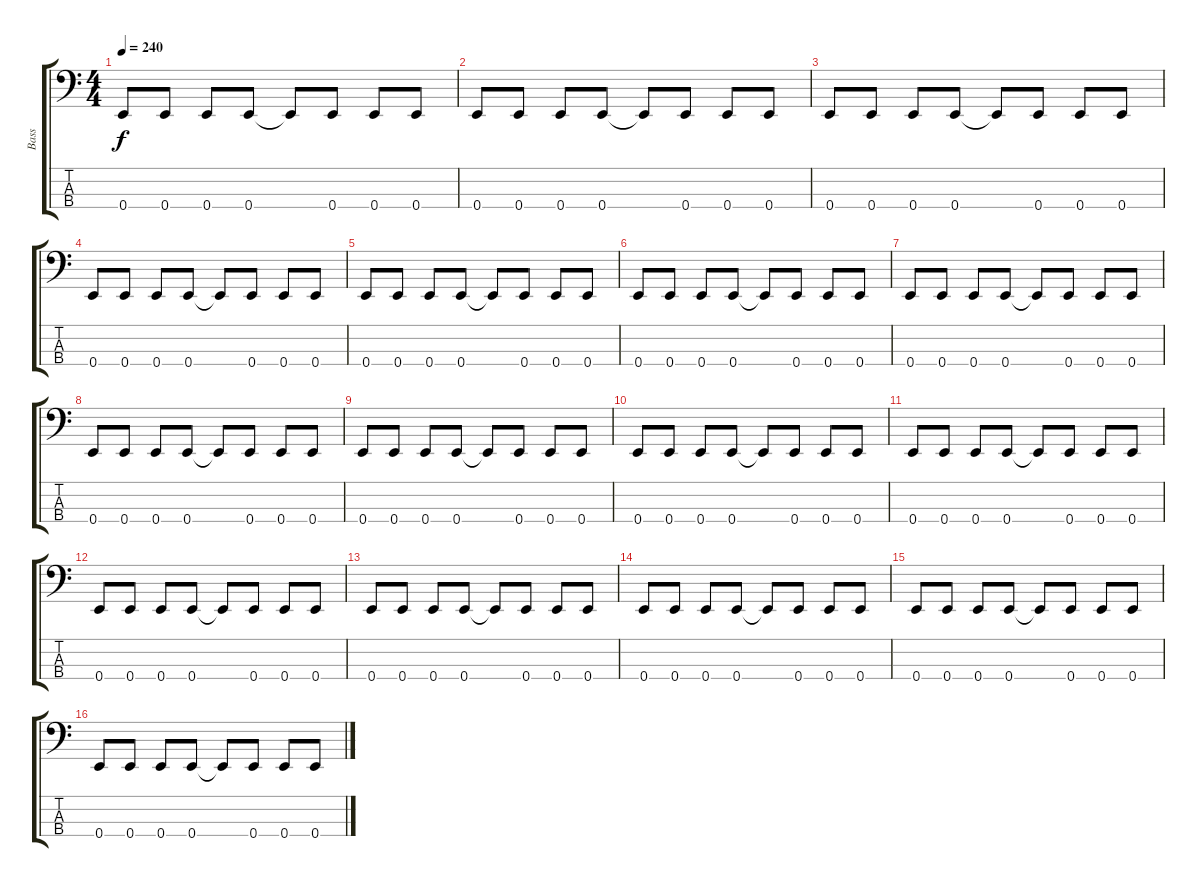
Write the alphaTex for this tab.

\track ("Bass" "Bass") {instrument electricbassfinger}
\staff {score tabs}
\tuning (G2 D2 A1 E1) {hide}
\ts (4 4)
\tempo 240
\clef f4
\ks c
0.4.8{dy f} 0.4.8 0.4.8 0.4.8 0.4{t}.8 0.4.8 0.4.8 0.4.8 |
0.4.8 0.4.8 0.4.8 0.4.8 0.4{t}.8 0.4.8 0.4.8 0.4.8 |
0.4.8 0.4.8 0.4.8 0.4.8 0.4{t}.8 0.4.8 0.4.8 0.4.8 |
0.4.8 0.4.8 0.4.8 0.4.8 0.4{t}.8 0.4.8 0.4.8 0.4.8 |
0.4.8 0.4.8 0.4.8 0.4.8 0.4{t}.8 0.4.8 0.4.8 0.4.8 |
0.4.8 0.4.8 0.4.8 0.4.8 0.4{t}.8 0.4.8 0.4.8 0.4.8 |
0.4.8 0.4.8 0.4.8 0.4.8 0.4{t}.8 0.4.8 0.4.8 0.4.8 |
0.4.8 0.4.8 0.4.8 0.4.8 0.4{t}.8 0.4.8 0.4.8 0.4.8 |
0.4.8 0.4.8 0.4.8 0.4.8 0.4{t}.8 0.4.8 0.4.8 0.4.8 |
0.4.8 0.4.8 0.4.8 0.4.8 0.4{t}.8 0.4.8 0.4.8 0.4.8 |
0.4.8 0.4.8 0.4.8 0.4.8 0.4{t}.8 0.4.8 0.4.8 0.4.8 |
0.4.8 0.4.8 0.4.8 0.4.8 0.4{t}.8 0.4.8 0.4.8 0.4.8 |
0.4.8 0.4.8 0.4.8 0.4.8 0.4{t}.8 0.4.8 0.4.8 0.4.8 |
0.4.8 0.4.8 0.4.8 0.4.8 0.4{t}.8 0.4.8 0.4.8 0.4.8 |
0.4.8 0.4.8 0.4.8 0.4.8 0.4{t}.8 0.4.8 0.4.8 0.4.8 |
0.4.8 0.4.8 0.4.8 0.4.8 0.4{t}.8 0.4.8 0.4.8 0.4.8
